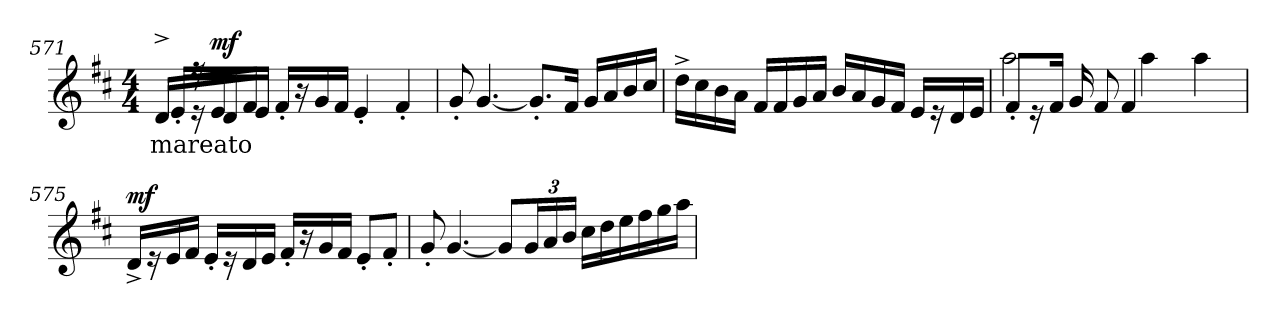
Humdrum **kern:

**kern	**text	**dynam
*part1	*part1	*part1
*staff1	*staff1	*staff1
*clefG2	*	*
*k[f#c#]	*	*
*M4/4	*	*
=571	=571	=571
*^	*	*
16d^/LL	16e'/LL	mareato	.
16r	16re	.	.
!	!	!	!LO:DY:b
16e/	16d/	.	mf
16f#/JJ	16e/JJ	.	.
16f#'/LL	2.ryy	.	.
16r	.	.	.
16g/	.	.	.
16f#/JJ	.	.	.
4e'/	.	.	.
4f#'/	.	.	.
*v	*v	*	*
=572	=572	=572
8g'/	.	.
[4.g/	.	.
8.g'/L]	.	.
16f#/Jk	.	.
16g/LL	.	.
16a/	.	.
16b/	.	.
16cc#/JJ	.	.
=573	=573	=573
16dd^\LL	.	.
16cc#\	.	.
16b\	.	.
16a\JJ	.	.
16f#/LL	.	.
16f#/	.	.
16g/	.	.
16a/JJ	.	.
16b/LL	.	.
16a/	.	.
16g/	.	.
16f#/JJ	.	.
16e/LL	.	.
16re	.	.
16d/	.	.
16e/JJ	.	.
=574	=574	=574
*^	*	*
2aa\	8f#'/L	.	.
.	16r	.	.
.	16f#/Jk	.	.
.	16g/	.	.
.	8f#/	.	.
.	4f#/	.	.
4aa\	.	.	.
.	4ryy	.	.
4aa\	.	.	.
.	16ryy	.	.
=575	=575	=575	=575
!	!	!	!LO:DY:b
*v	*v	*	*
16d^/LL	.	mf
16r	.	.
16e/	.	.
16f#/JJ	.	.
16e'/LL	.	.
16re	.	.
16d/	.	.
16e/JJ	.	.
16f#'/LL	.	.
16r	.	.
16g/	.	.
16f#/JJ	.	.
8e'/L	.	.
8f#'/J	.	.
=576	=576	=576
8g'/	.	.
[4.g/	.	.
8g/L]	.	.
*Xbrackettup	*	*
24g/L	.	.
24a/	.	.
24b/JJ	.	.
16cc#\LL	.	.
16dd\	.	.
16ee\	.	.
16ff#\	.	.
16gg\	.	.
16aa\JJ	.	.
=	=	=
*-	*-	*-
